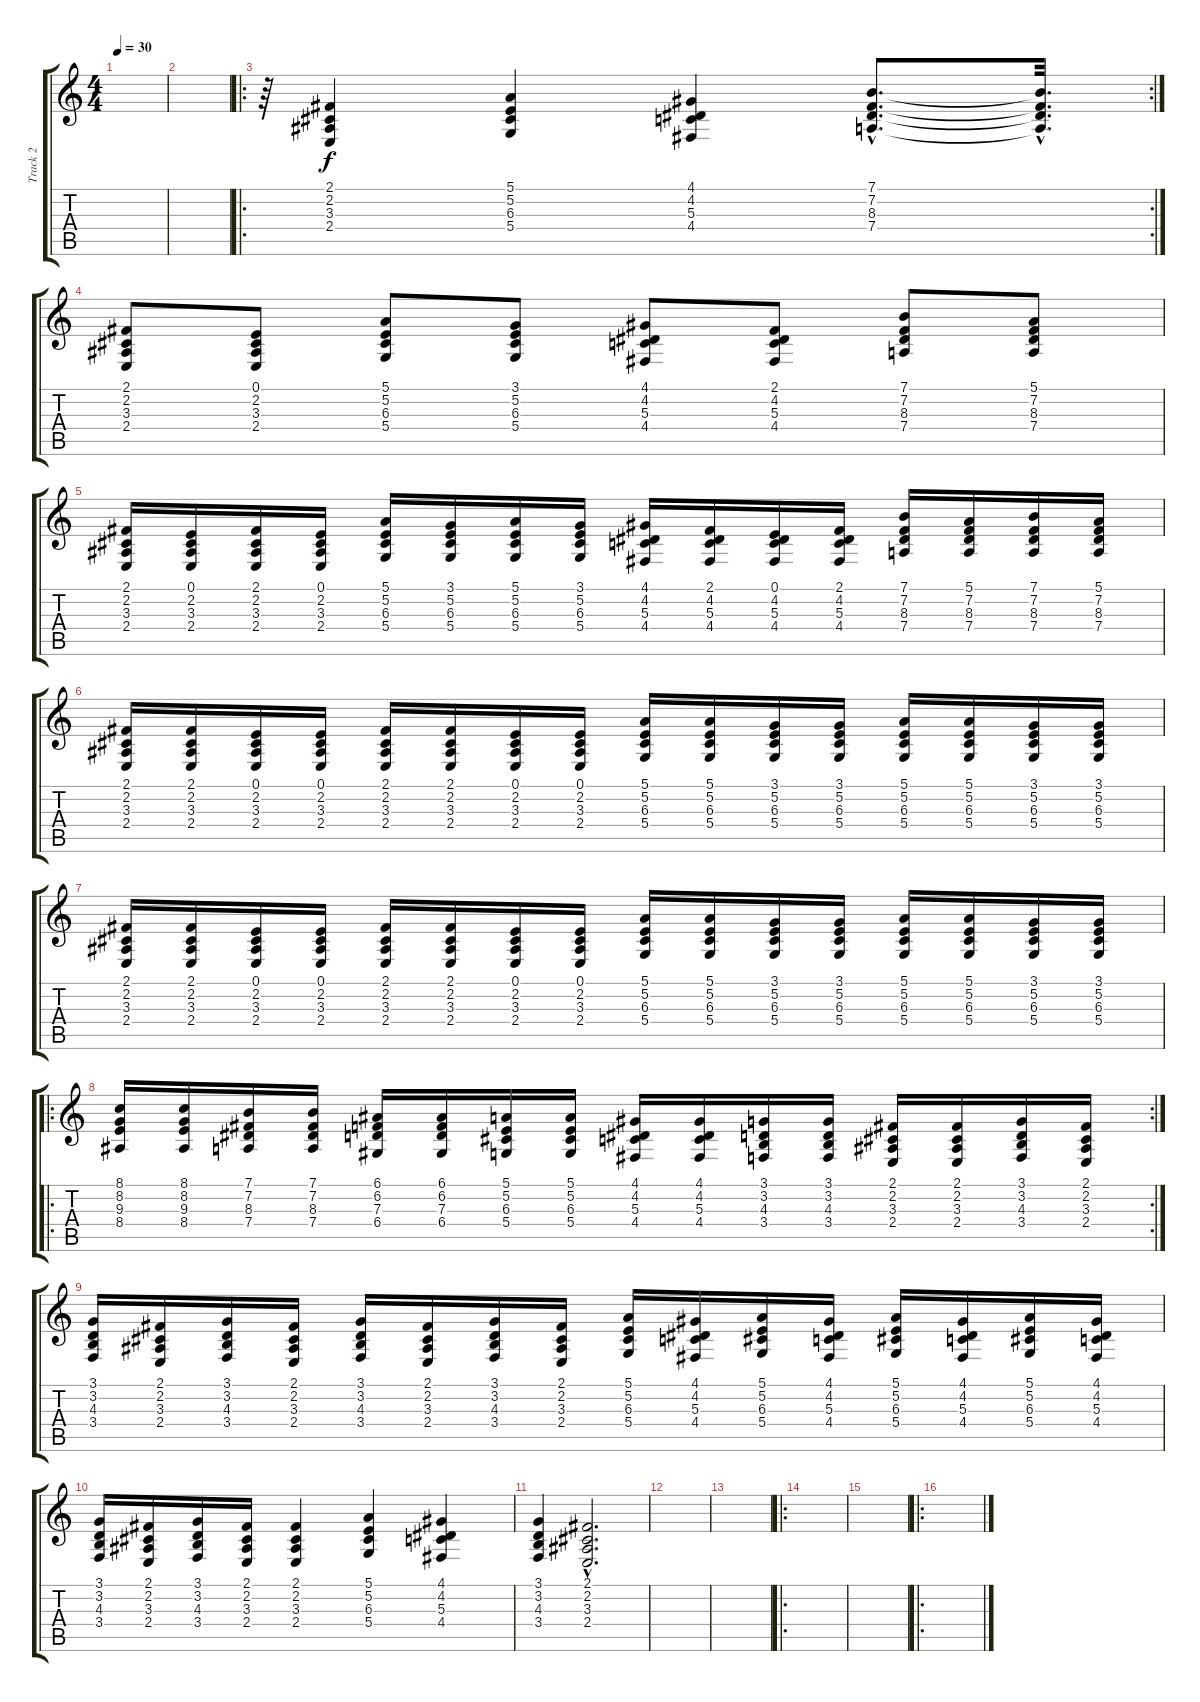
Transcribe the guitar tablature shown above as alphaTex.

\track ("Track 2" "Track 2") {instrument electricpiano1}
\staff {score tabs}
\tuning (E4 B3 G3 D3 A2 E2) {hide}
\ts (4 4)
\tempo 30
\clef g2
\ks c
|
|
\ro
\rc 2
r.64 (2.1 2.2 3.3 2.4).4 (5.1 5.2 6.3 5.4).4 (4.1 4.2 5.3 4.4).4 (7.1{hac} 7.2{hac} 8.3{hac} 7.4{hac}).8{d} (7.1{hac t} 7.2{hac t} 8.3{hac t} 7.4{hac t}).32{d} |
(2.1 2.2 3.3 2.4).8 (0.1 2.2 3.3 2.4).8 (5.1 5.2 6.3 5.4).8 (3.1 5.2 6.3 5.4).8 (4.1 4.2 5.3 4.4).8 (2.1 4.2 5.3 4.4).8 (7.1 7.2 8.3 7.4).8 (5.1 7.2 8.3 7.4).8 |
(2.1 2.2 3.3 2.4).16 (0.1 2.2 3.3 2.4).16 (2.1 2.2 3.3 2.4).16 (0.1 2.2 3.3 2.4).16 (5.1 5.2 6.3 5.4).16 (3.1 5.2 6.3 5.4).16 (5.1 5.2 6.3 5.4).16 (3.1 5.2 6.3 5.4).16 (4.1 4.2 5.3 4.4).16 (2.1 4.2 5.3 4.4).16 (0.1 4.2 5.3 4.4).16 (2.1 4.2 5.3 4.4).16 (7.1 7.2 8.3 7.4).16 (5.1 7.2 8.3 7.4).16 (7.1 7.2 8.3 7.4).16 (5.1 7.2 8.3 7.4).16 |
(2.1 2.2 3.3 2.4).16 (2.1 2.2 3.3 2.4).16 (0.1 2.2 3.3 2.4).16 (0.1 2.2 3.3 2.4).16 (2.1 2.2 3.3 2.4).16 (2.1 2.2 3.3 2.4).16 (0.1 2.2 3.3 2.4).16 (0.1 2.2 3.3 2.4).16 (5.1 5.2 6.3 5.4).16 (5.1 5.2 6.3 5.4).16 (3.1 5.2 6.3 5.4).16 (3.1 5.2 6.3 5.4).16 (5.1 5.2 6.3 5.4).16 (5.1 5.2 6.3 5.4).16 (3.1 5.2 6.3 5.4).16 (3.1 5.2 6.3 5.4).16 |
(2.1 2.2 3.3 2.4).16 (2.1 2.2 3.3 2.4).16 (0.1 2.2 3.3 2.4).16 (0.1 2.2 3.3 2.4).16 (2.1 2.2 3.3 2.4).16 (2.1 2.2 3.3 2.4).16 (0.1 2.2 3.3 2.4).16 (0.1 2.2 3.3 2.4).16 (5.1 5.2 6.3 5.4).16 (5.1 5.2 6.3 5.4).16 (3.1 5.2 6.3 5.4).16 (3.1 5.2 6.3 5.4).16 (5.1 5.2 6.3 5.4).16 (5.1 5.2 6.3 5.4).16 (3.1 5.2 6.3 5.4).16 (3.1 5.2 6.3 5.4).16 |
\ro
\rc 2
(8.1 8.2 9.3 8.4).16 (8.1 8.2 9.3 8.4).16 (7.1 7.2 8.3 7.4).16 (7.1 7.2 8.3 7.4).16 (6.1 6.2 7.3 6.4).16 (6.1 6.2 7.3 6.4).16 (5.1 5.2 6.3 5.4).16 (5.1 5.2 6.3 5.4).16 (4.1 4.2 5.3 4.4).16 (4.1 4.2 5.3 4.4).16 (3.1 3.2 4.3 3.4).16 (3.1 3.2 4.3 3.4).16 (2.1 2.2 3.3 2.4).16 (2.1 2.2 3.3 2.4).16 (3.1 3.2 4.3 3.4).16 (2.1 2.2 3.3 2.4).16 |
(3.1 3.2 4.3 3.4).16 (2.1 2.2 3.3 2.4).16 (3.1 3.2 4.3 3.4).16 (2.1 2.2 3.3 2.4).16 (3.1 3.2 4.3 3.4).16 (2.1 2.2 3.3 2.4).16 (3.1 3.2 4.3 3.4).16 (2.1 2.2 3.3 2.4).16 (5.1 5.2 6.3 5.4).16 (4.1 4.2 5.3 4.4).16 (5.1 5.2 6.3 5.4).16 (4.1 4.2 5.3 4.4).16 (5.1 5.2 6.3 5.4).16 (4.1 4.2 5.3 4.4).16 (5.1 5.2 6.3 5.4).16 (4.1 4.2 5.3 4.4).16 |
(3.1 3.2 4.3 3.4).16 (2.1 2.2 3.3 2.4).16 (3.1 3.2 4.3 3.4).16 (2.1 2.2 3.3 2.4).16 (2.1 2.2 3.3 2.4).4 (5.1 5.2 6.3 5.4).4 (4.1 4.2 5.3 4.4).4 |
(3.1 3.2 4.3 3.4).4 (2.1{hac} 2.2{hac} 3.3{hac} 2.4{hac}).2{d} |
|
|
\ro
|
|
\ro
